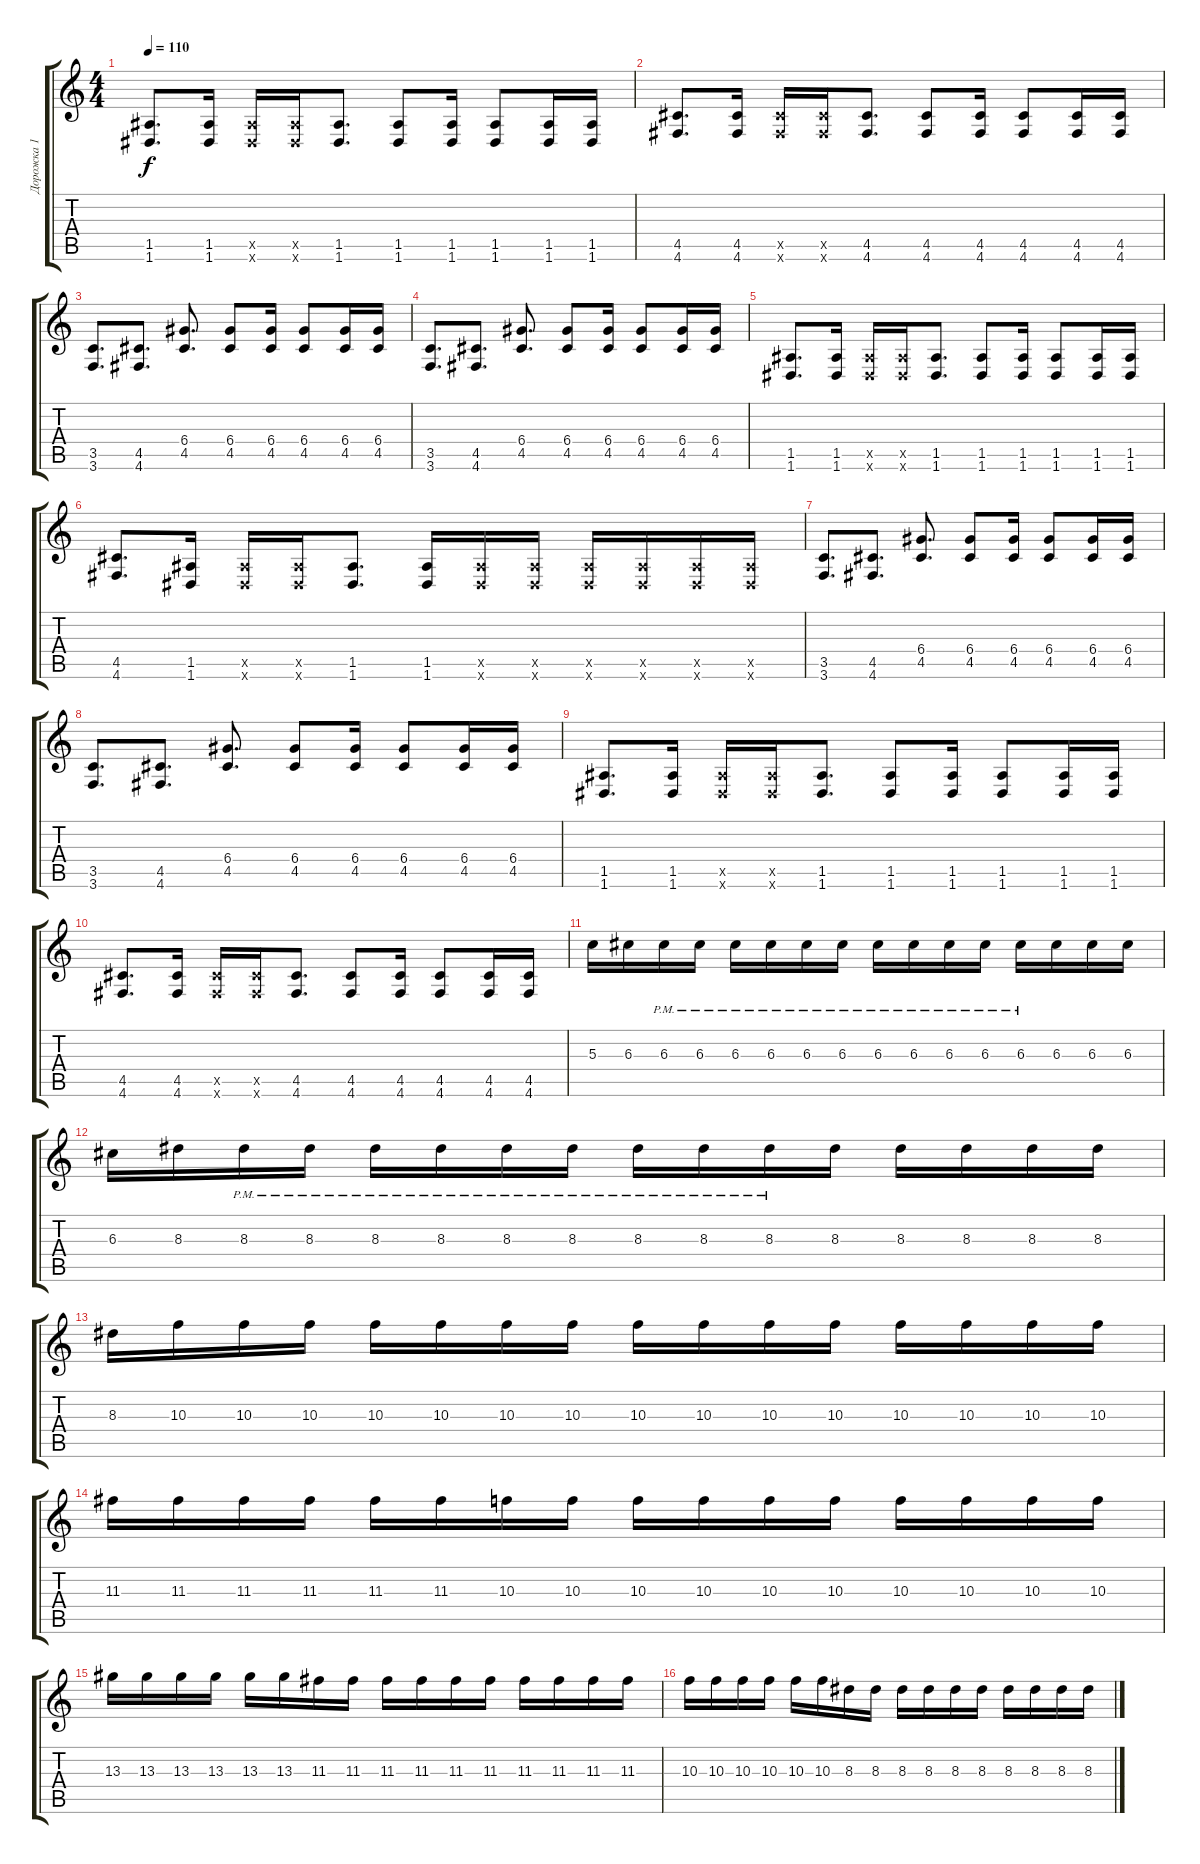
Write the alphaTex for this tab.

\track ("Дорожка 1" "Дорожка 1") {instrument overdrivenguitar}
\staff {score tabs}
\tuning (E4 B3 G3 D3 A2 D2) {hide}
\ts (4 4)
\tempo 110
\clef g2
\ks c
(1.5 1.6).8{d dy f} (1.5 1.6).16 (1.5{x} 1.6{x}).16 (1.5{x} 1.6{x}).16 (1.5 1.6).8{d} (1.5 1.6).8 (1.5 1.6).16 (1.5 1.6).8 (1.5 1.6).16 (1.5 1.6).16 |
(4.5 4.6).8{d} (4.5 4.6).16 (4.5{x} 4.6{x}).16 (4.5{x} 4.6{x}).16 (4.5 4.6).8{d} (4.5 4.6).8 (4.5 4.6).16 (4.5 4.6).8 (4.5 4.6).16 (4.5 4.6).16 |
(3.5 3.6).8{d} (4.5 4.6).8{d} (6.4 4.5).8{d} (6.4 4.5).8 (6.4 4.5).16 (6.4 4.5).8 (6.4 4.5).16 (6.4 4.5).16 |
(3.5 3.6).8{d} (4.5 4.6).8{d} (6.4 4.5).8{d} (6.4 4.5).8 (6.4 4.5).16 (6.4 4.5).8 (6.4 4.5).16 (6.4 4.5).16 |
(1.5 1.6).8{d} (1.5 1.6).16 (1.5{x} 1.6{x}).16 (1.5{x} 1.6{x}).16 (1.5 1.6).8{d} (1.5 1.6).8 (1.5 1.6).16 (1.5 1.6).8 (1.5 1.6).16 (1.5 1.6).16 |
(4.5 4.6).8{d} (1.5 1.6).16 (1.5{x} 1.6{x}).16 (1.5{x} 1.6{x}).16 (1.5 1.6).8{d} (1.5 1.6).16 (1.5{x} 1.6{x}).16 (1.5{x} 1.6{x}).16 (1.5{x} 1.6{x}).16 (1.5{x} 1.6{x}).16 (1.5{x} 1.6{x}).16 (1.5{x} 1.6{x}).16 |
(3.5 3.6).8{d} (4.5 4.6).8{d} (6.4 4.5).8{d} (6.4 4.5).8 (6.4 4.5).16 (6.4 4.5).8 (6.4 4.5).16 (6.4 4.5).16 |
(3.5 3.6).8{d} (4.5 4.6).8{d} (6.4 4.5).8{d} (6.4 4.5).8 (6.4 4.5).16 (6.4 4.5).8 (6.4 4.5).16 (6.4 4.5).16 |
(1.5 1.6).8{d} (1.5 1.6).16 (1.5{x} 1.6{x}).16 (1.5{x} 1.6{x}).16 (1.5 1.6).8{d} (1.5 1.6).8 (1.5 1.6).16 (1.5 1.6).8 (1.5 1.6).16 (1.5 1.6).16 |
(4.5 4.6).8{d} (4.5 4.6).16 (4.5{x} 4.6{x}).16 (4.5{x} 4.6{x}).16 (4.5 4.6).8{d} (4.5 4.6).8 (4.5 4.6).16 (4.5 4.6).8 (4.5 4.6).16 (4.5 4.6).16 |
5.3.16 6.3.16 6.3{pm}.16 6.3{pm}.16 6.3{pm}.16 6.3{pm}.16 6.3{pm}.16 6.3{pm}.16 6.3{pm}.16 6.3{pm}.16 6.3{pm}.16 6.3{pm}.16 6.3{pm}.16 6.3.16 6.3.16 6.3.16 |
6.3.16 8.3.16 8.3{pm}.16 8.3{pm}.16 8.3{pm}.16 8.3{pm}.16 8.3{pm}.16 8.3{pm}.16 8.3{pm}.16 8.3{pm}.16 8.3{pm}.16 8.3.16 8.3.16 8.3.16 8.3.16 8.3.16 |
8.3.16 10.3.16 10.3.16 10.3.16 10.3.16 10.3.16 10.3.16 10.3.16 10.3.16 10.3.16 10.3.16 10.3.16 10.3.16 10.3.16 10.3.16 10.3.16 |
11.3.16 11.3.16 11.3.16 11.3.16 11.3.16 11.3.16 10.3.16 10.3.16 10.3.16 10.3.16 10.3.16 10.3.16 10.3.16 10.3.16 10.3.16 10.3.16 |
13.3.16 13.3.16 13.3.16 13.3.16 13.3.16 13.3.16 11.3.16 11.3.16 11.3.16 11.3.16 11.3.16 11.3.16 11.3.16 11.3.16 11.3.16 11.3.16 |
10.3.16 10.3.16 10.3.16 10.3.16 10.3.16 10.3.16 8.3.16 8.3.16 8.3.16 8.3.16 8.3.16 8.3.16 8.3.16 8.3.16 8.3.16 8.3.16
